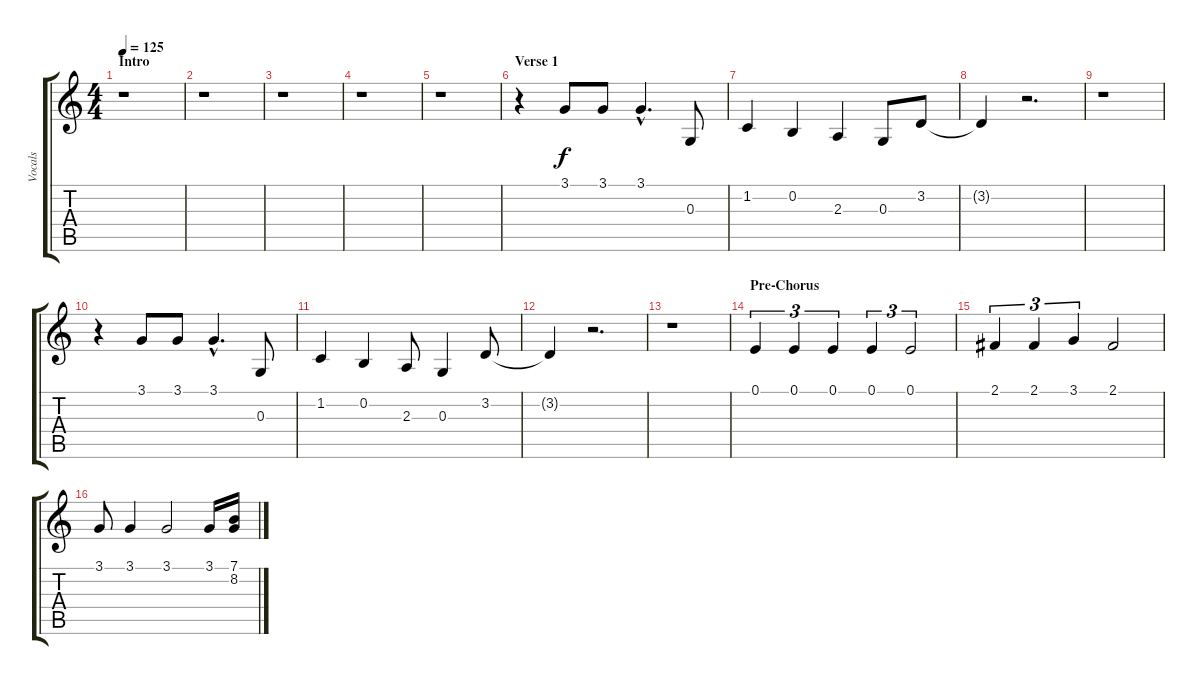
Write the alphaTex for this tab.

\track ("Vocals" "Vocals") {instrument synthbrass1}
\staff {score tabs}
\tuning (E4 B3 G3 D3 A2 E2) {hide}
\ts (4 4)
\section ("" "Intro")
\tempo 125
\clef g2
\ks c
r.1{dy f instrument synthbrass1} |
r.1 |
r.1 |
r.1 |
r.1 |
\section ("" "Verse 1")
r.4 3.1.8 3.1.8 3.1{hac}.4{d} 0.3.8 |
1.2.4 0.2.4 2.3.4 0.3.8 3.2.8 |
3.2{t}.4 r.2{d} |
r.1 |
r.4 3.1.8 3.1.8 3.1{hac}.4{d} 0.3.8 |
1.2.4 0.2.4 2.3.8 0.3.4 3.2.8 |
3.2{t}.4 r.2{d} |
r.1 |
\section ("" "Pre-Chorus")
0.1.4{tu (3 2)} 0.1.4{tu (3 2)} 0.1.4{tu (3 2)} 0.1.4{tu (3 2)} 0.1.2{tu (3 2)} |
2.1.4{tu (3 2)} 2.1.4{tu (3 2)} 3.1.4{tu (3 2)} 2.1.2 |
3.1.8 3.1.4 3.1.2 3.1.16 (7.1 8.2).16
